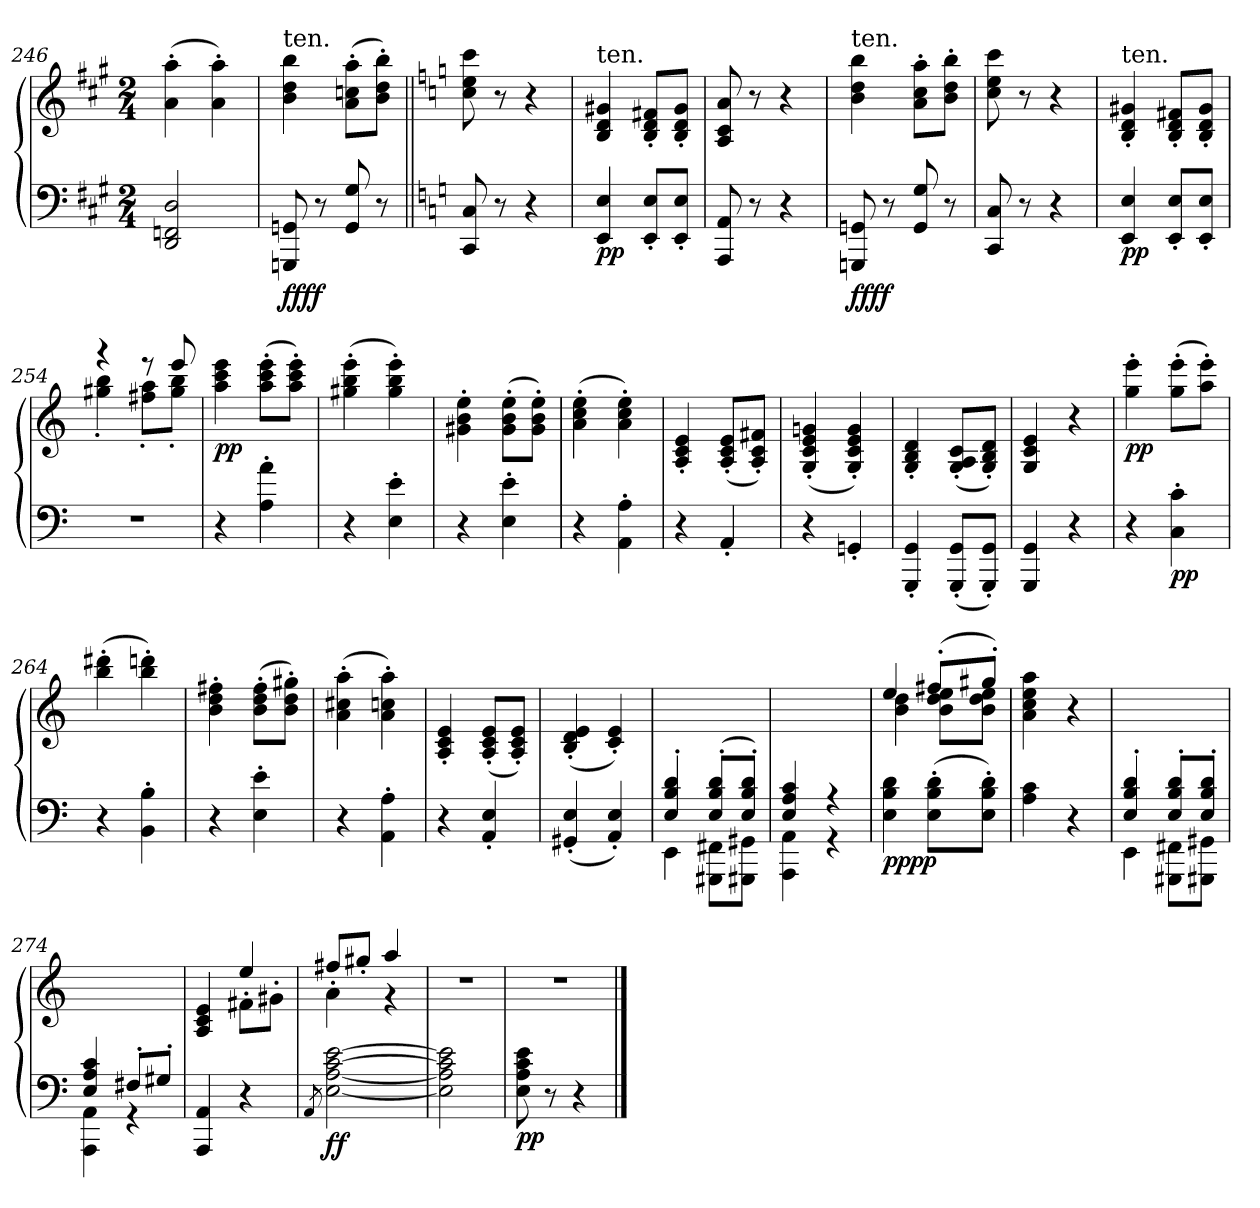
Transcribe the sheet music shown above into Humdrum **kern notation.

**kern	**kern	**dynam
*part1	*part1	*part1
*staff2	*staff1	*staff1/2
*clefF4	*clefG2	*
*k[f#c#g#]	*k[f#c#g#]	*
*M2/4	*M2/4	*
=246	=246	=246
2DD/ 2FFn/ 2D/	(>4a'\ 4aa'\	.
.	4a'\ 4aa'\)	.
=247	=247	=247
!	!LO:TX:a:t=ten.	!
!	!	!LO:DY:b=2
!	!	!LO:DY:n=1:b
8GGGn/ 8GGn/	4b\ 4dd\ 4bb\	ff ff
8r	.	.
8GG/ 8G#/	(>8a'\ 8ccn'\ 8aa'\L	.
8r	8b'\ 8dd'\ 8bb'\J)	.
=248||	=248||	=248||
*k[]	*k[]	*
8CC/ 8C/	8cc\ 8ee\ 8ccc\	.
8r	8r	.
4r	4r	.
=249	=249	=249
!	!LO:TX:a:t=ten.	!
!	!	!LO:DY:b=2
!	!	!LO:DY:n=1:b
4EE/ 4E/	4B/ 4d/ 4g#X/	p p
8EE'/ 8E'/L	8B'/ 8d'/ 8f#X'/L	.
8EE'/ 8E'/J	8B'/ 8d'/ 8g#'/J	.
=250	=250	=250
8AAA/ 8AA/	8A/ 8c/ 8a/	.
8r	8r	.
4r	4r	.
=251	=251	=251
!	!LO:TX:a:t=ten.	!
!	!	!LO:DY:b=2
!	!	!LO:DY:n=1:b
8GGGn/ 8GGn/	4b\ 4dd\ 4bb\	ff ff
8r	.	.
8GG/ 8G/	8a'\ 8cc'\ 8aa'\L	.
8r	8b'\ 8dd'\ 8bb'\J	.
=252	=252	=252
8CC/ 8C/	8cc\ 8ee\ 8ccc\	.
8r	8r	.
4r	4r	.
=253	=253	=253
!	!LO:TX:a:t=ten.	!
!	!	!LO:DY:b=2
!	!	!LO:DY:n=1:b
4EE/ 4E/	4B'/ 4d'/ 4g#X'/	p p
8EE'/ 8E'/L	8B'/ 8d'/ 8f#X'/L	.
8EE'/ 8E'/J	8B'/ 8d'/ 8g#'/J	.
=254	=254	=254
*	*^	*
2r	4r	4gg#X'\ 4bb'\	.
.	8r	8ff#X'\ 8aa'\L	.
.	8eee/	8gg#'\ 8bb'\J	.
=255	=255	=255	=255
!	!	!	!LO:DY:b
*	*v	*v	*
4r	4aa\ 4ccc\ 4eee\	pp
4A'\ 4a'\	(>8aa'\ 8ccc'\ 8eee'\L	.
.	8aa'\ 8ccc'\ 8eee'\J)	.
=256	=256	=256
4r	(>4gg#X'\ 4bb'\ 4eee'\	.
4E'\ 4e'\	4gg#'\ 4bb'\ 4eee'\)	.
=257	=257	=257
4r	4g#X'\ 4b'\ 4ee'\	.
4E'\ 4e'\	(>8g#'\ 8b'\ 8ee'\L	.
.	8g#'\ 8b'\ 8ee'\J)	.
=258	=258	=258
4r	(>4a'\ 4cc'\ 4ee'\	.
4AA'\ 4A'\	4a'\ 4cc'\ 4ee'\)	.
=259	=259	=259
4r	4A'/ 4c'/ 4e'/	.
4AA'/	(<8A'/ 8c'/ 8e'/L	.
.	8A'/ 8c'/ 8f#X'/J)	.
=260	=260	=260
4r	(<4G'/ 4c'/ 4e'/ 4gn'/	.
4GGn'/	4G'/ 4c'/ 4e'/ 4g'/)	.
=261	=261	=261
4GGG'/ 4GG'/	4G'/ 4B'/ 4d'/	.
(<8GGG'/ 8GG'/L	(<8G'/ 8A'/ 8c'/L	.
8GGG'/ 8GG'/J)	8G'/ 8B'/ 8d'/J)	.
=262	=262	=262
4GGG/ 4GG/	4G/ 4c/ 4e/	.
4r	4r	.
=263	=263	=263
!	!	!LO:DY:b
4r	4gg'\ 4eee'\	pp
!	!	!LO:DY:b=2
4C'\ 4c'\	(>8gg'\ 8eee'\L	pp
.	8aa'\ 8eee'\J)	.
=264	=264	=264
4r	(>4bb'\ 4ddd#X'\	.
4BB'\ 4B'\	4bb'\ 4dddn'\)	.
=265	=265	=265
4r	4b'\ 4dd'\ 4ff#X'\	.
4E'\ 4e'\	(>8b'\ 8dd'\ 8ff#'\L	.
.	8b'\ 8dd'\ 8gg#X'\J)	.
=266	=266	=266
4r	(>4a'\ 4cc#X'\ 4aa'\	.
4AA'\ 4A'\	4a'\ 4ccn'\ 4aa'\)	.
=267	=267	=267
4r	4A'/ 4c'/ 4e'/	.
4AA'/ 4E'/	(<8A'/ 8c'/ 8e'/L	.
.	8A'/ 8c'/ 8e'/J)	.
=268	=268	=268
(<4GG#X'/ 4E'/	(<4B'/ 4d'/ 4e'/	.
4AA'/ 4E'/)	4c'/ 4e'/)	.
=269	=269	=269
*^	*	*
4E'/ 4B'/ 4d'/	4EE\	2ryy	.
(>8E'/ 8B'/ 8d'/L	8GGG#X\ 8FF#X\L	.	.
8E'/ 8B'/ 8d'/J)	8GGG#X\ 8GG#X\J	.	.
=270	=270	=270	=270
4E/ 4A/ 4c/	4AAA\ 4AA\	2ryy	.
4r	4r	.	.
=271	=271	=271	=271
*	*	*^	*
!	!	!	!	!LO:DY:b=2
!	!	!	!	!LO:DY:n=1:b
*v	*v	*	*	*
4E\ 4B\ 4d\	4ee/	4b\ 4dd\	pp pp
(>8E'\ 8B'\ 8d'\L	(>8ff#X'/L	8b\ 8dd\ 8ee\L	.
8E'\ 8B'\ 8d'\J)	8gg#X'/J)	8b\ 8dd\ 8ee\J	.
*	*v	*v	*
=272	=272	=272
4A\ 4c\	4a\ 4cc\ 4ee\ 4aa\	.
4r	4r	.
=273	=273	=273
*^	*	*
4E'/ 4B'/ 4d'/	4EE\	2ryy	.
8E'/ 8B'/ 8d'/L	8GGG#X\ 8FF#X\L	.	.
8E'/ 8B'/ 8d'/J	8GGG#X\ 8GG#X\J	.	.
=274	=274	=274	=274
4E/ 4A/ 4c/	4AAA\ 4AA\	2ryy	.
8F#X'/L	4r	.	.
8G#X'/J	.	.	.
*v	*v	*	*
=275	=275	=275
*	*^	*
4AAA/ 4AA/	4A/ 4c/ 4e/	4ryy	.
4r	8f#X'\L	4ee/	.
.	8g#X'\J	.	.
=276	=276	=276	=276
8qAA/	.	.	.
!	!	!	!LO:DY:b=2
!	!	!	!LO:DY:n=1:b
[2E\ [2A\ [2c\ [2e\	4a\	8ff#X'/L	f f
.	.	8gg#X'/J	.
.	4aa/	4r	.
*	*v	*v	*
=277	=277	=277
2E]\ 2A]\ 2c]\ 2e]\	2r	.
=278	=278	=278
!	!	!LO:DY:b=2
8E\ 8A\ 8c\ 8e\	2r	pp
8r	.	.
4r	.	.
==	==	==
*-	*-	*-
